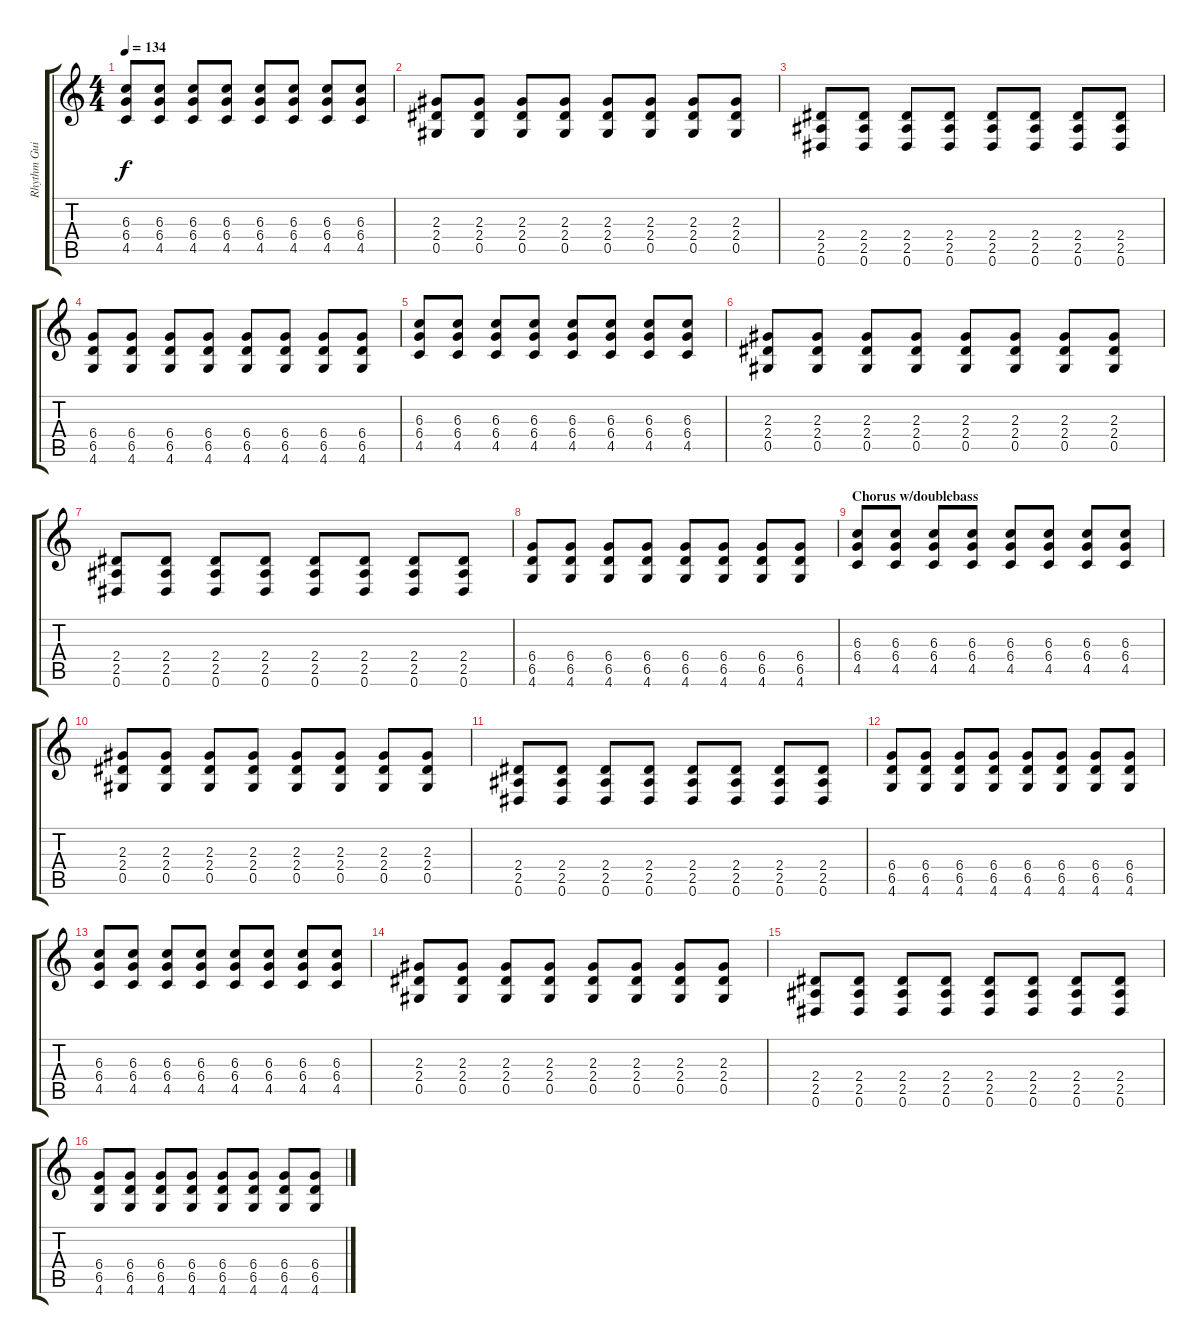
\track ("Rhythm Guitar" "Rhythm Gui") {instrument distortionguitar}
\staff {score tabs}
\tuning (Eb4 Bb3 Gb3 Db3 Ab2 Eb2) {hide}
\ts (4 4)
\section ("" "")
\tempo 134
\clef g2
\ks c
(6.3 6.4 4.5).8{dy f} (6.3 6.4 4.5).8 (6.3 6.4 4.5).8 (6.3 6.4 4.5).8 (6.3 6.4 4.5).8 (6.3 6.4 4.5).8 (6.3 6.4 4.5).8 (6.3 6.4 4.5).8 |
(2.3 2.4 0.5).8 (2.3 2.4 0.5).8 (2.3 2.4 0.5).8 (2.3 2.4 0.5).8 (2.3 2.4 0.5).8 (2.3 2.4 0.5).8 (2.3 2.4 0.5).8 (2.3 2.4 0.5).8 |
(2.4 2.5 0.6).8 (2.4 2.5 0.6).8 (2.4 2.5 0.6).8 (2.4 2.5 0.6).8 (2.4 2.5 0.6).8 (2.4 2.5 0.6).8 (2.4 2.5 0.6).8 (2.4 2.5 0.6).8 |
(6.4 6.5 4.6).8 (6.4 6.5 4.6).8 (6.4 6.5 4.6).8 (6.4 6.5 4.6).8 (6.4 6.5 4.6).8 (6.4 6.5 4.6).8 (6.4 6.5 4.6).8 (6.4 6.5 4.6).8 |
(6.3 6.4 4.5).8 (6.3 6.4 4.5).8 (6.3 6.4 4.5).8 (6.3 6.4 4.5).8 (6.3 6.4 4.5).8 (6.3 6.4 4.5).8 (6.3 6.4 4.5).8 (6.3 6.4 4.5).8 |
(2.3 2.4 0.5).8 (2.3 2.4 0.5).8 (2.3 2.4 0.5).8 (2.3 2.4 0.5).8 (2.3 2.4 0.5).8 (2.3 2.4 0.5).8 (2.3 2.4 0.5).8 (2.3 2.4 0.5).8 |
(2.4 2.5 0.6).8 (2.4 2.5 0.6).8 (2.4 2.5 0.6).8 (2.4 2.5 0.6).8 (2.4 2.5 0.6).8 (2.4 2.5 0.6).8 (2.4 2.5 0.6).8 (2.4 2.5 0.6).8 |
(6.4 6.5 4.6).8 (6.4 6.5 4.6).8 (6.4 6.5 4.6).8 (6.4 6.5 4.6).8 (6.4 6.5 4.6).8 (6.4 6.5 4.6).8 (6.4 6.5 4.6).8 (6.4 6.5 4.6).8 |
\section ("" "Chorus w/doublebass")
(6.3 6.4 4.5).8 (6.3 6.4 4.5).8 (6.3 6.4 4.5).8 (6.3 6.4 4.5).8 (6.3 6.4 4.5).8 (6.3 6.4 4.5).8 (6.3 6.4 4.5).8 (6.3 6.4 4.5).8 |
(2.3 2.4 0.5).8 (2.3 2.4 0.5).8 (2.3 2.4 0.5).8 (2.3 2.4 0.5).8 (2.3 2.4 0.5).8 (2.3 2.4 0.5).8 (2.3 2.4 0.5).8 (2.3 2.4 0.5).8 |
(2.4 2.5 0.6).8 (2.4 2.5 0.6).8 (2.4 2.5 0.6).8 (2.4 2.5 0.6).8 (2.4 2.5 0.6).8 (2.4 2.5 0.6).8 (2.4 2.5 0.6).8 (2.4 2.5 0.6).8 |
(6.4 6.5 4.6).8 (6.4 6.5 4.6).8 (6.4 6.5 4.6).8 (6.4 6.5 4.6).8 (6.4 6.5 4.6).8 (6.4 6.5 4.6).8 (6.4 6.5 4.6).8 (6.4 6.5 4.6).8 |
(6.3 6.4 4.5).8 (6.3 6.4 4.5).8 (6.3 6.4 4.5).8 (6.3 6.4 4.5).8 (6.3 6.4 4.5).8 (6.3 6.4 4.5).8 (6.3 6.4 4.5).8 (6.3 6.4 4.5).8 |
(2.3 2.4 0.5).8 (2.3 2.4 0.5).8 (2.3 2.4 0.5).8 (2.3 2.4 0.5).8 (2.3 2.4 0.5).8 (2.3 2.4 0.5).8 (2.3 2.4 0.5).8 (2.3 2.4 0.5).8 |
(2.4 2.5 0.6).8 (2.4 2.5 0.6).8 (2.4 2.5 0.6).8 (2.4 2.5 0.6).8 (2.4 2.5 0.6).8 (2.4 2.5 0.6).8 (2.4 2.5 0.6).8 (2.4 2.5 0.6).8 |
(6.4 6.5 4.6).8 (6.4 6.5 4.6).8 (6.4 6.5 4.6).8 (6.4 6.5 4.6).8 (6.4 6.5 4.6).8 (6.4 6.5 4.6).8 (6.4 6.5 4.6).8 (6.4 6.5 4.6).8
